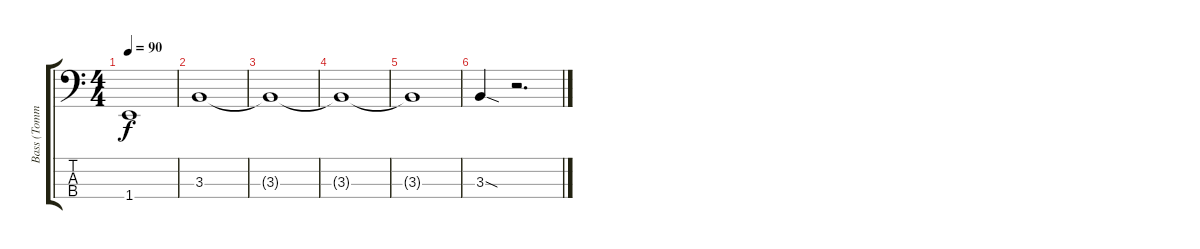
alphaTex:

\track ("Bass (Tommy Stinson)" "Bass (Tomm") {instrument electricbassfinger}
\staff {score tabs}
\tuning (Gb2 Db2 Ab1 Eb1) {hide}
\ts (4 4)
\tempo 90
\clef f4
\ks c
1.4.1{dy f} |
3.3.1 |
3.3{t}.1 |
3.3{t}.1 |
3.3{t}.1 |
3.3{sod}.4 r.2{d}
